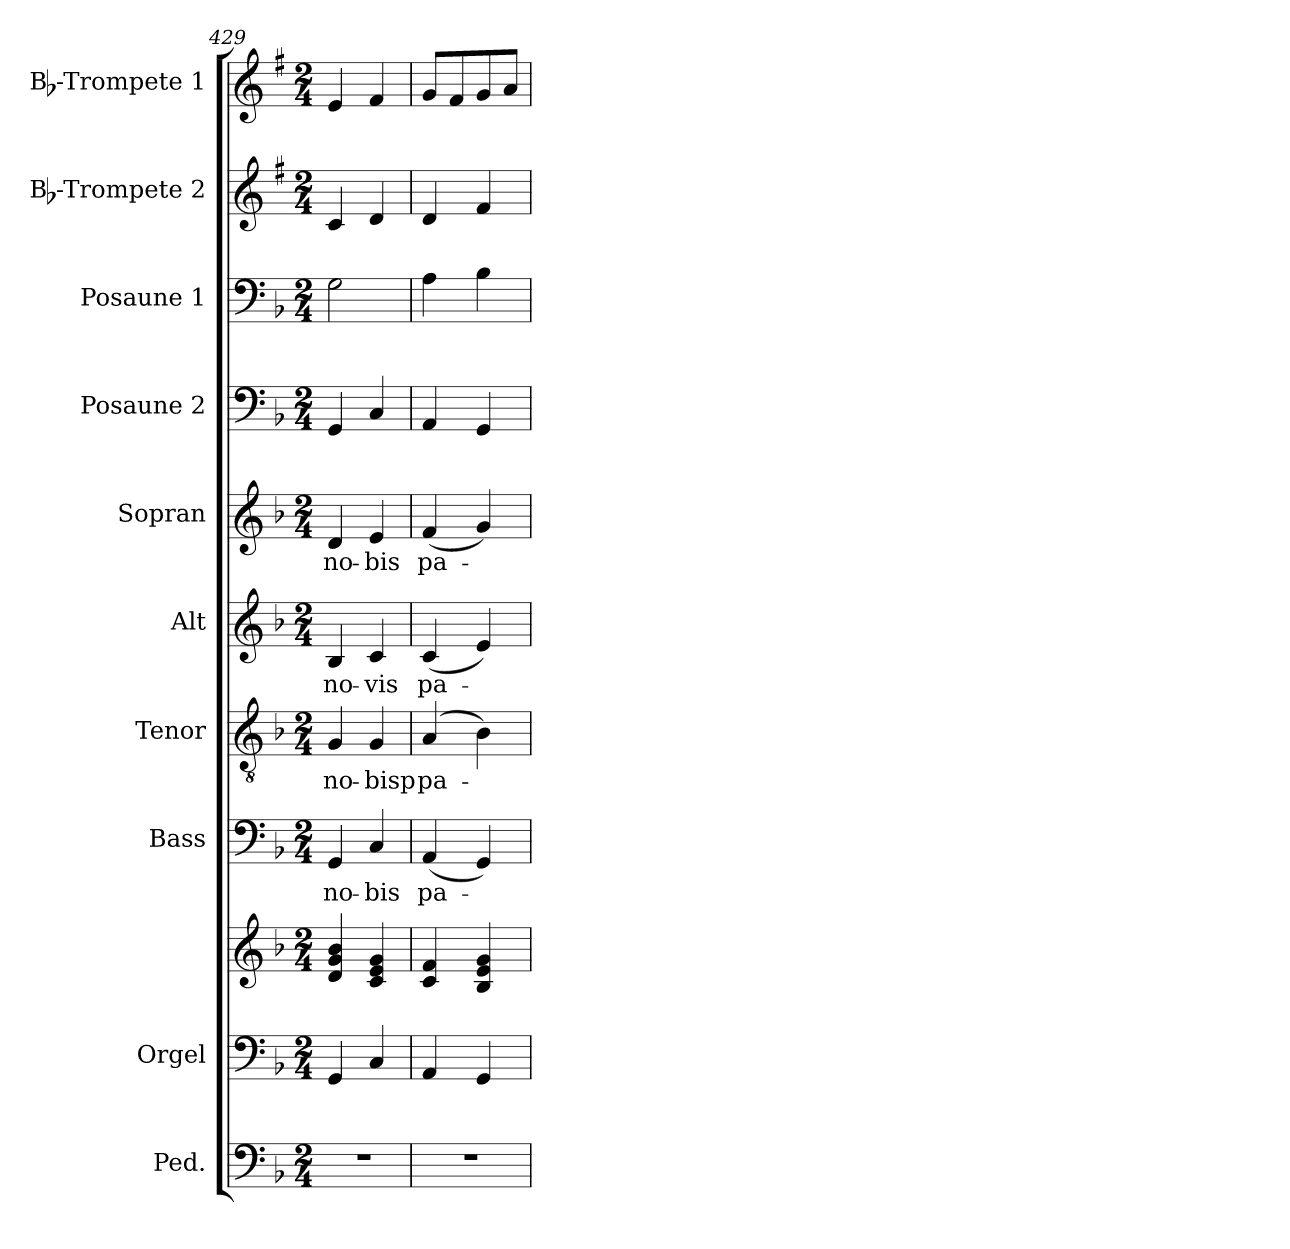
**kern	**kern	**kern	**kern	**text	**kern	**text	**kern	**text	**kern	**text	**kern	**kern	**kern	**kern
*part10	*part9	*part9	*part8	*part8	*part7	*part7	*part6	*part6	*part5	*part5	*part4	*part3	*part2	*part1
*staff11	*staff10	*staff9	*staff8	*staff8	*staff7	*staff7	*staff6	*staff6	*staff5	*staff5	*staff4	*staff3	*staff2	*staff1
*I"Ped.	*I"Orgel	*	*I"Bass	*	*I"Tenor	*	*I"Alt	*	*I"Sopran	*	*I"Posaune 2	*I"Posaune 1	*I"Bb-Trompete 2	*I"Bb-Trompete 1
*	*I'Org.	*	*I'B.	*	*I'T.	*	*I'A.	*	*I'S.	*	*I'Pos. 2	*I'Pos. 1	*I'Bb Trp. 2	*I'Bb Trp. 1
*clefF4	*clefF4	*clefG2	*clefF4	*	*clefGv2	*	*clefG2	*	*clefG2	*	*clefF4	*clefF4	*clefG2	*clefG2
*ITrd7c12	*	*	*	*	*	*	*	*	*	*	*	*	*ITrd1c2	*ITrd1c2
*k[b-]	*k[b-]	*k[b-]	*k[b-]	*	*k[b-]	*	*k[b-]	*	*k[b-]	*	*k[b-]	*k[b-]	*k[b-]	*k[b-]
*F:	*F:	*F:	*F:	*	*F:	*	*F:	*	*F:	*	*F:	*F:	*F:	*F:
*M2/4	*M2/4	*M2/4	*M2/4	*	*M2/4	*	*M2/4	*	*M2/4	*	*M2/4	*M2/4	*M2/4	*M2/4
=429	=429	=429	=429	=429	=429	=429	=429	=429	=429	=429	=429	=429	=429	=429
!	!	!	!	!LO:LY:b	!	!LO:LY:b	!	!LO:LY:b	!	!LO:LY:b	!	!	!	!
2r	4GG/	4d/ 4g/ 4b-/	4GG/	no-	4G/	no-	4B-/	no-	4d/	no-	4GG/	2G\	4B-/	4d/
!	!	!	!	!LO:LY:b	!	!LO:LY:b	!	!LO:LY:b	!	!LO:LY:b	!	!	!	!
.	4C/	4c/ 4e/ 4g/	4C/	-bis	4G/	-bisp	4c/	-vis	4e/	-bis	4C/	.	4c/	4e/
=430	=430	=430	=430	=430	=430	=430	=430	=430	=430	=430	=430	=430	=430	=430
!	!	!	!	!LO:LY:b	!	!LO:LY:b	!	!LO:LY:b	!	!LO:LY:b	!	!	!	!
2r	4AA/	4c/ 4f/	(<4AA/	pa-	(4A/	pa-	(<4c/	pa-	(<4f/	pa-	4AA/	4A\	4c/	8f/L
.	.	.	.	.	.	.	.	.	.	.	.	.	.	8e/
.	4GG/	4B-/ 4e/ 4g/	4GG/)	.	4B-\)	.	4e/)	.	4g/)	.	4GG/	4B-\	4e/	8f/
.	.	.	.	.	.	.	.	.	.	.	.	.	.	8g/J
=	=	=	=	=	=	=	=	=	=	=	=	=	=	=
*-	*-	*-	*-	*-	*-	*-	*-	*-	*-	*-	*-	*-	*-	*-
